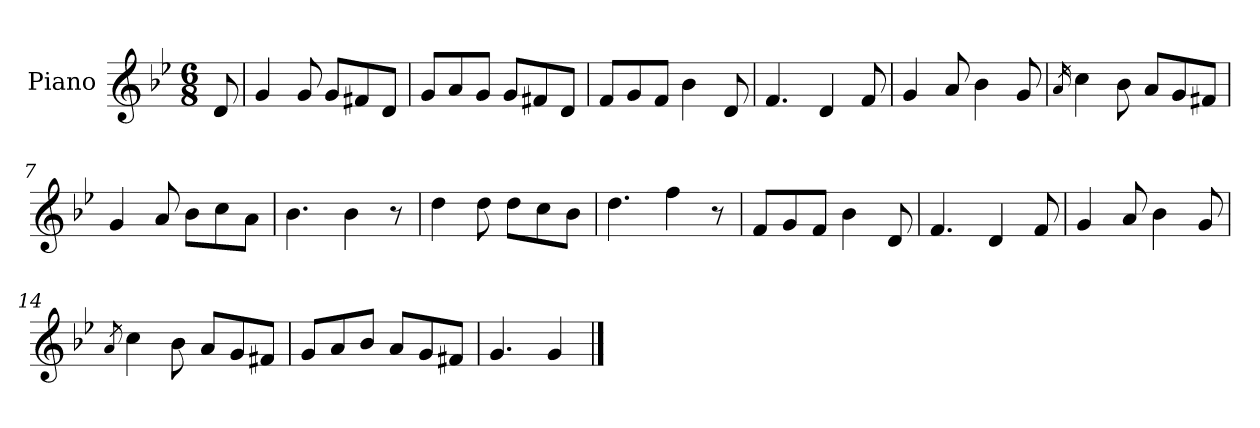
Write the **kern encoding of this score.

**kern
*part1
*staff1
*I"Piano
*I'Pno.
*clefG2
*k[b-e-]
*M6/8
=
8d/
=1
4g/
8g/
8g/L
8f#X/
8d/J
=2
8g/L
8a/
8g/J
8g/L
8f#X/
8d/J
=3
8f/L
8g/
8f/J
4b-\
8d/
=4
4.f/
4d/
8f/
=5
4g/
8a/
4b-\
8g/
=6
16qa/
4cc\
8b-\
8a/L
8g/
8f#X/J
=7
4g/
8a/
8b-\L
8cc\
8a\J
=8
4.b-\
4b-\
8r
=9
4dd\
8dd\
8dd\L
8cc\
8b-\J
=10
4.dd\
4ff\
8r
=11
8f/L
8g/
8f/J
4b-\
8d/
=12
4.f/
4d/
8f/
=13
4g/
8a/
4b-\
8g/
=14
8qa/
4cc\
8b-\
8a/L
8g/
8f#X/J
=15
8g/L
8a/
8b-/J
8a/L
8g/
8f#X/J
=16
4.g/
4g/
==
*-
